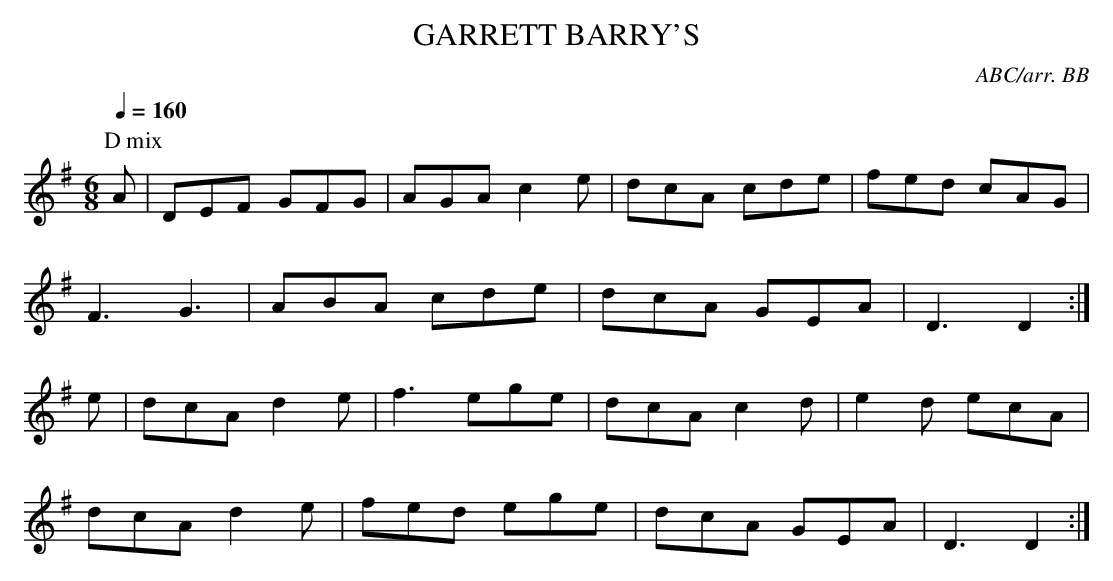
X:1
T:GARRETT BARRY'S
C:ABC/arr. BB
M:6/8
Q:1/4=160
K:G
P:D mix
A|DEF GFG|AGA c2e|dcA cde|fed cAG|
F3 G3|ABA cde|dcA GEA|D3 D2:|
e|dcA d2e|f3 ege|dcA c2d|e2d ecA|
dcA d2e|fed ege|dcA GEA|D3 D2 :|
